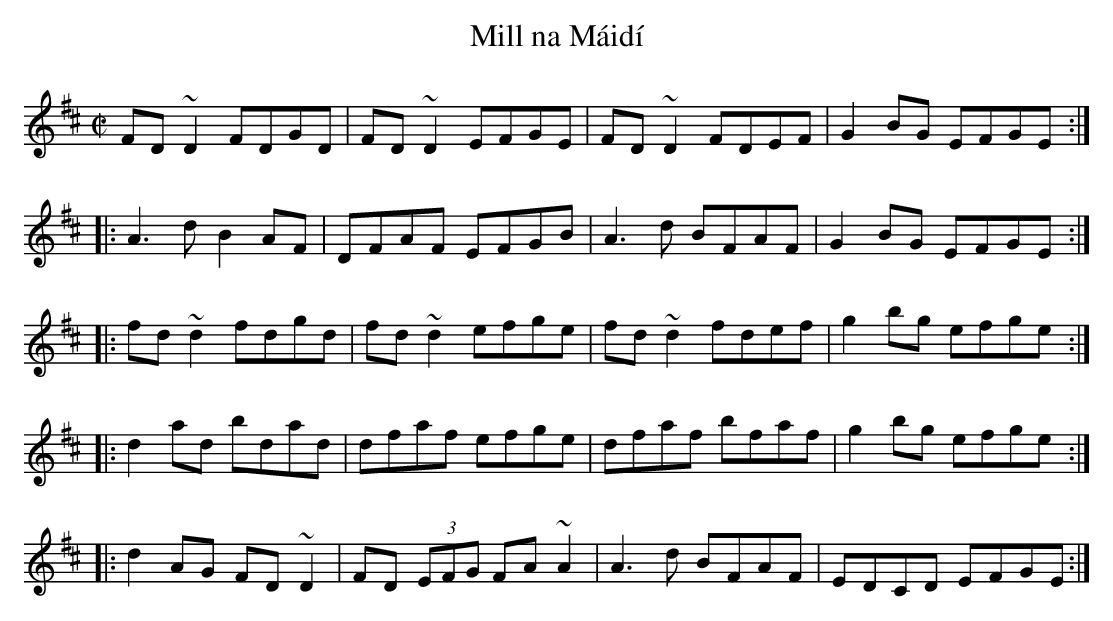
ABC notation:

X:1
T:Mill na Máidí
M:C|
K:D
FD~D2 FDGD|FD~D2 EFGE|FD~D2 FDEF|G2BG EFGE:|
|:A3d B2AF|DFAF EFGB|A3d BFAF|G2BG EFGE:|
|:fd~d2 fdgd|fd~d2 efge|fd~d2 fdef|g2bg efge:|
|:d2ad bdad|dfaf efge|dfaf bfaf|g2bg efge:|
|:d2AG FD~D2|FD (3EFG FA~A2|A3d BFAF|EDCD EFGE:|
